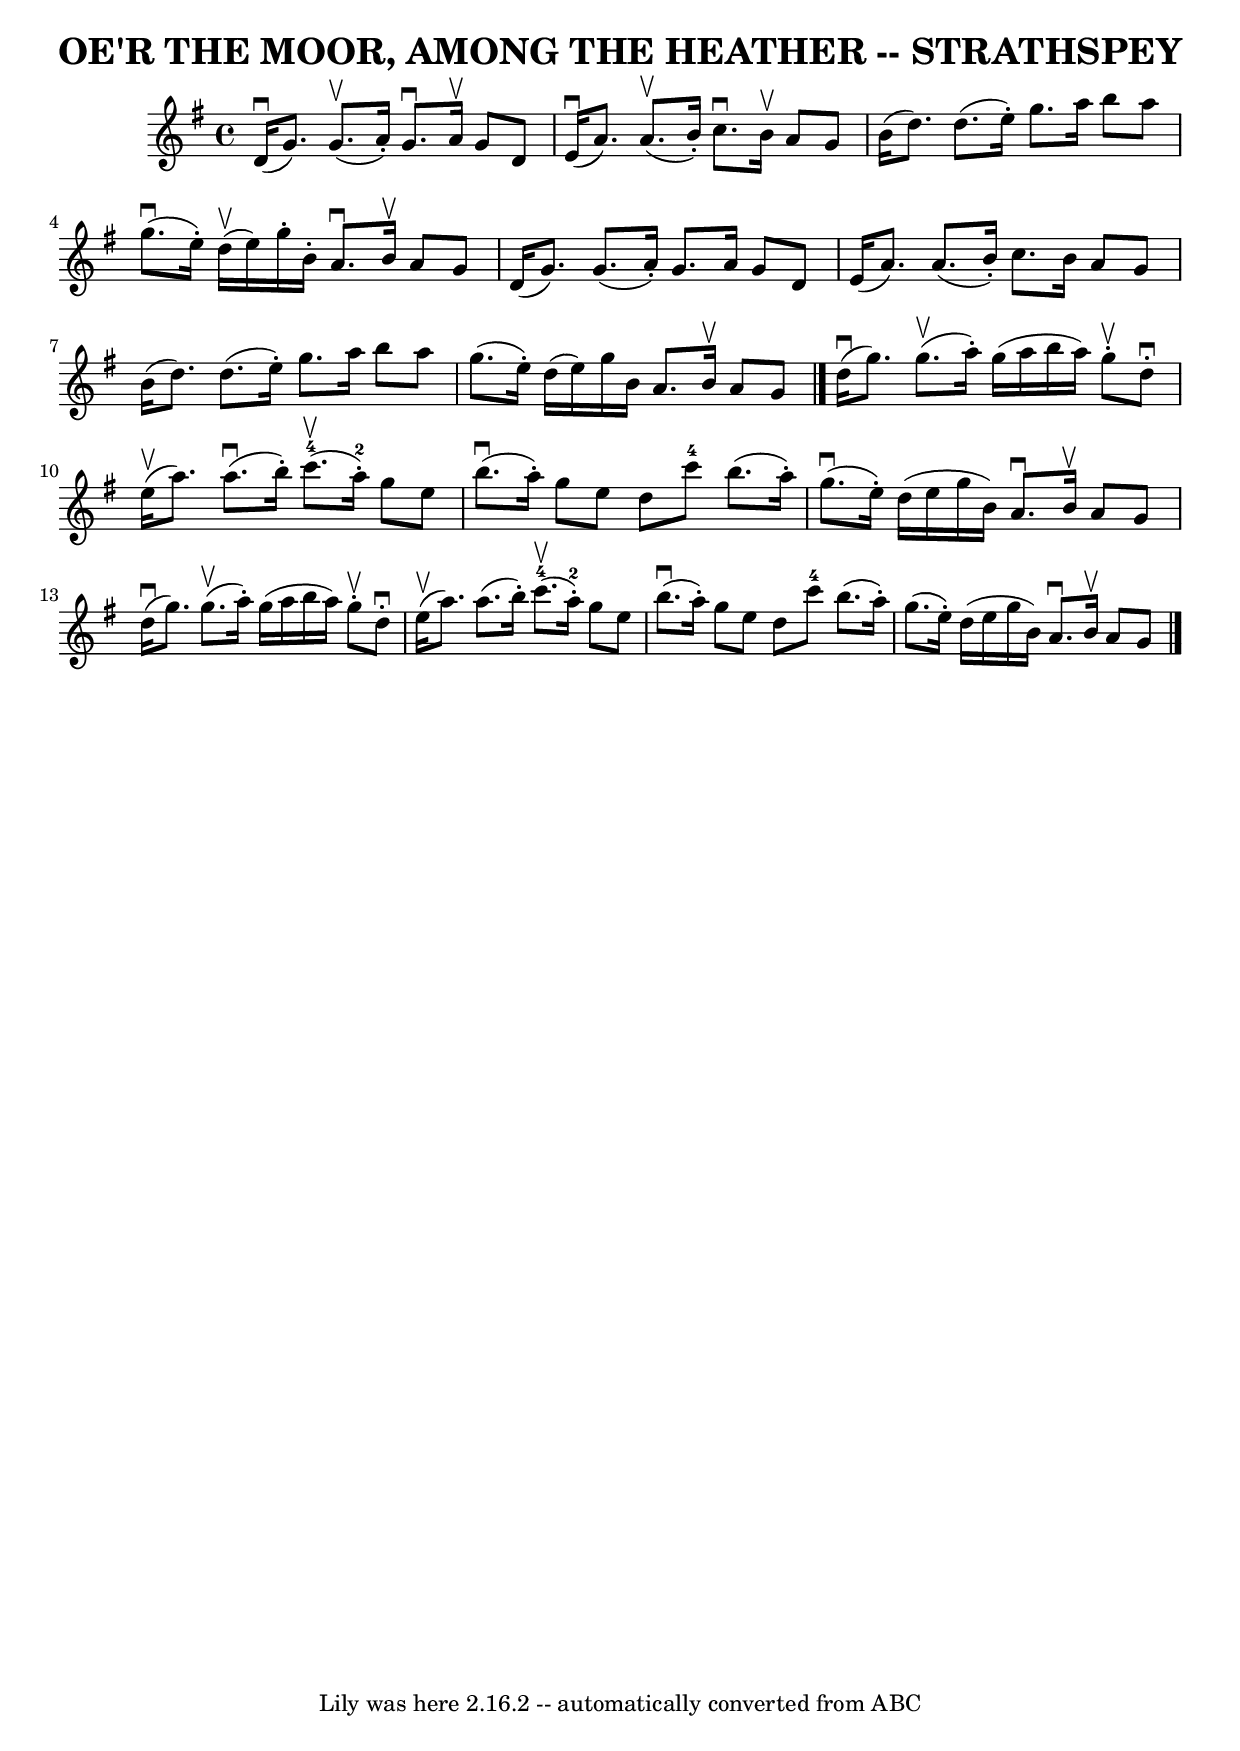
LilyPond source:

\version "2.16.2"
\include "Mammoth.ily"
\header {
  %% book = "Ryan's Mammoth Collection of Fiddle Tunes"
  crossRefNumber = "1"
  footnotes = ""
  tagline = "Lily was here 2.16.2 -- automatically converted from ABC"
  title = "OE'R THE MOOR, AMONG THE HEATHER -- STRATHSPEY"

}
voicedefault =  {


  \override Staff.TimeSignature #'style = #'C
  \time 4/4 
  \key g \major d'16 (^\downbow g'8.) g'8. (^\upbow   
  a'16 -.) g'8.^\downbow a'16^\upbow g'8 d'8    |
  e'16 
  (^\downbow a'8.) a'8. (^\upbow b'16 -.) c''8.^\downbow b'16 
  ^\upbow a'8 g'8    |
  b'16 (d''8.) d''8. (e''16 -.) 
  g''8. a''16 b''8 a''8    |
  g''8. (^\downbow e''16 -.) 
  d''16 (^\upbow e''16) g''16 -. b'16 -. a'8.^\downbow b'16 
  ^\upbow a'8 g'8    |
  d'16 (g'8.) g'8. (a'16 -.)   
  g'8. a'16 g'8 d'8    |
  e'16 (a'8.) a'8. (b'16 -. 
  -) c''8. b'16 a'8 g'8    |
  b'16 (d''8.) d''8. (
  e''16 -.) g''8. a''16 b''8 a''8    |
  g''8. (e''16 -. 
  -) d''16 (e''16) g''16 b'16 a'8. b'16^\upbow a'8 g'8   
  \bar "|." d''16 (^\downbow g''8.) g''8. (^\upbow a''16 -.)  
  g''16 (a''16 b''16 a''16) g''8^\upbow-. d''8^\downbow-.   
  |
  e''16 (^\upbow a''8.) a''8. (^\downbow b''16 -.)      
  c'''8.-4(^\upbow a''16-2-.) g''8 e''8    |
  b''8. 
  (^\downbow a''16 -.) g''8 e''8 d''8 c'''8-4 b''8. (a''16 
  -.)   |
  g''8. (^\downbow e''16 -.) d''16 (e''16 g''16  
  b'16) a'8.^\downbow b'16^\upbow a'8 g'8    |
  d''16 
  (^\downbow g''8.) g''8. (^\upbow a''16 -.) g''16 (a''16    
  b''16 a''16) g''8^\upbow-. d''8^\downbow-.   |
  e''16 
  (^\upbow a''8.) a''8. (b''16 -.) c'''8.-4(^\upbow a''16 
  -2-.) g''8 e''8    |
  b''8. (^\downbow a''16 -.)   
  g''8 e''8 d''8 c'''8-4 b''8. (a''16 -.)   |
  g''8. (
  e''16 -.) d''16 (e''16 g''16 b'16) a'8.^\downbow b'16 
  ^\upbow a'8 g'8    \bar "|."   

}

\score{
  <<

    \context Staff="default"
    {
      \voicedefault 
      
    }

  >>
  \layout {
    
  }
  \midi {
  }

}
